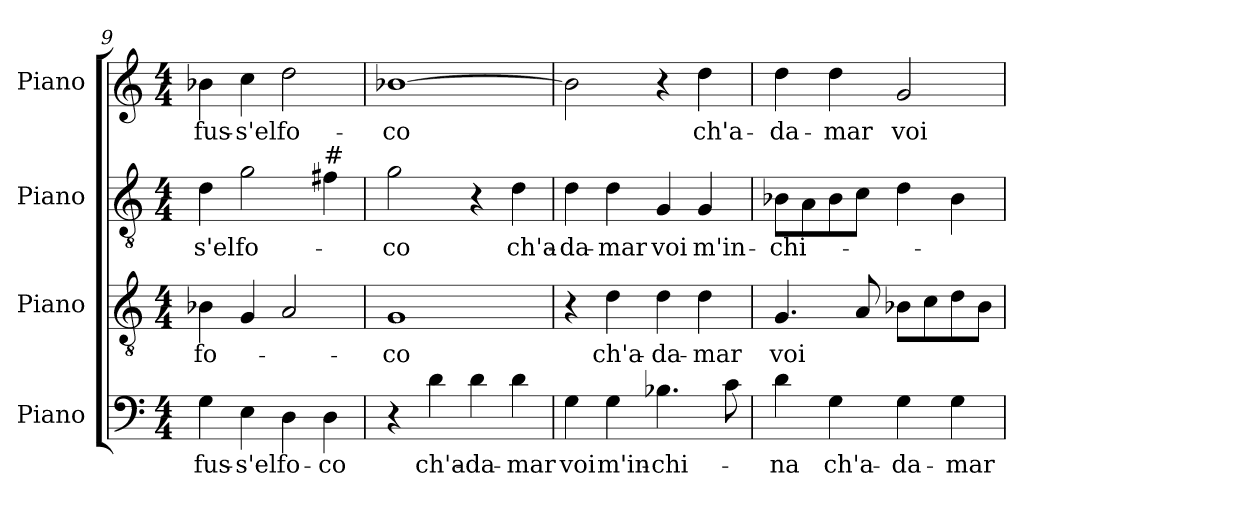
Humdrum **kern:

**kern	**text	**kern	**text	**kern	**text	**kern	**text
*part4	*part4	*part3	*part3	*part2	*part2	*part1	*part1
*staff4	*staff4	*staff3	*staff3	*staff2	*staff2	*staff1	*staff1
*I"Piano	*	*I"Piano	*	*I"Piano	*	*I"Piano	*
*I'Pno.	*	*I'Pno.	*	*I'Pno.	*	*I'Pno.	*
*clefF4	*	*clefGv2	*	*clefGv2	*	*clefG2	*
*	*	*ITrd7c12	*	*ITrd7c12	*	*	*
*k[]	*	*k[]	*	*k[]	*	*k[]	*
*C:	*	*C:	*	*C:	*	*C:	*
*M4/4	*	*M4/4	*	*M4/4	*	*M4/4	*
=9	=9	=9	=9	=9	=9	=9	=9
!	!LO:LY:b:color=#000000	!	!	!	!	!	!
!	!	!	!LO:LY:b:color=#000000	!	!	!	!
!	!	!	!	!	!LO:LY:b:color=#000000	!	!
!	!	!	!	!	!	!	!LO:LY:b:color=#000000
4Gi\	fus-	4BB-i\	fo-	4Di\	-s'el	4b-i\	fus-
!	!LO:LY:b:color=#000000	!	!	!	!	!	!
!	!	!	!	!	!LO:LY:b:color=#000000	!	!
!	!	!	!	!	!	!	!LO:LY:b:color=#000000
4Ei\	-s'el	4GGi/	.	2Gi\	fo-	4cci\	-s'el
!	!LO:LY:b:color=#000000	!	!	!	!	!	!
!	!	!	!	!	!	!	!LO:LY:b:color=#000000
4Di\	fo-	2AAi/	.	.	.	2ddi\	fo-
!	!	!	!	!LO:TX:a:t=#	!	!	!
!	!LO:LY:b:color=#000000	!	!	!	!	!	!
4Di\	-co	.	.	4F#i\	.	.	.
=10	=10	=10	=10	=10	=10	=10	=10
!	!	!	!LO:LY:b:color=#000000	!	!	!	!
!	!	!	!	!	!LO:LY:b:color=#000000	!	!
!	!	!	!	!	!	!	!LO:LY:b:color=#000000
4r	.	1GGi	-co	2Gi\	-co	[1b-i	-co
!	!LO:LY:b:color=#000000	!	!	!	!	!	!
4di\	ch'a-	.	.	.	.	.	.
!	!LO:LY:b:color=#000000	!	!	!	!	!	!
4di\	-da-	.	.	4r	.	.	.
!	!LO:LY:b:color=#000000	!	!	!	!	!	!
!	!	!	!	!	!LO:LY:b:color=#000000	!	!
4di\	-mar	.	.	4Di\	ch'a-	.	.
=11	=11	=11	=11	=11	=11	=11	=11
!	!LO:LY:b:color=#000000	!	!	!	!	!	!
!	!	!	!	!	!LO:LY:b:color=#000000	!	!
4Gi\	voi	4r	.	4Di\	-da-	2b-i\]	.
!	!LO:LY:b:color=#000000	!	!	!	!	!	!
!	!	!	!LO:LY:b:color=#000000	!	!	!	!
!	!	!	!	!	!LO:LY:b:color=#000000	!	!
4Gi\	m'in-	4Di\	ch'a-	4Di\	-mar	.	.
!	!LO:LY:b:color=#000000	!	!	!	!	!	!
!	!	!	!LO:LY:b:color=#000000	!	!	!	!
!	!	!	!	!	!LO:LY:b:color=#000000	!	!
4.B-i\	-chi-	4Di\	-da-	4GGi/	voi	4r	.
!	!	!	!LO:LY:b:color=#000000	!	!	!	!
!	!	!	!	!	!LO:LY:b:color=#000000	!	!
!	!	!	!	!	!	!	!LO:LY:b:color=#000000
.	.	4Di\	-mar	4GGi/	m'in-	4ddi\	ch'a-
8ci\	.	.	.	.	.	.	.
=12	=12	=12	=12	=12	=12	=12	=12
!	!LO:LY:b:color=#000000	!	!	!	!	!	!
!	!	!	!LO:LY:b:color=#000000	!	!	!	!
!	!	!	!	!	!LO:LY:b:color=#000000	!	!
!	!	!	!	!	!	!	!LO:LY:b:color=#000000
4di\	-na	4.GGi/	voi	8BB-i\L	-chi-	4ddi\	-da-
.	.	.	.	8AAi\	.	.	.
!	!LO:LY:b:color=#000000	!	!	!	!	!	!
!	!	!	!	!	!	!	!LO:LY:b:color=#000000
4Gi\	ch'a-	.	.	8BB-i\	.	4ddi\	-mar
.	.	8AAi/	.	8Ci\J	.	.	.
!	!LO:LY:b:color=#000000	!	!	!	!	!	!
!	!	!	!	!	!	!	!LO:LY:b:color=#000000
4Gi\	-da-	8BB-i\L	.	4Di\	.	2gi/	voi
.	.	8Ci\	.	.	.	.	.
!	!LO:LY:b:color=#000000	!	!	!	!	!	!
4Gi\	-mar	8Di\	.	4BB-i\	.	.	.
.	.	8BB-i\J	.	.	.	.	.
=	=	=	=	=	=	=	=
*-	*-	*-	*-	*-	*-	*-	*-
